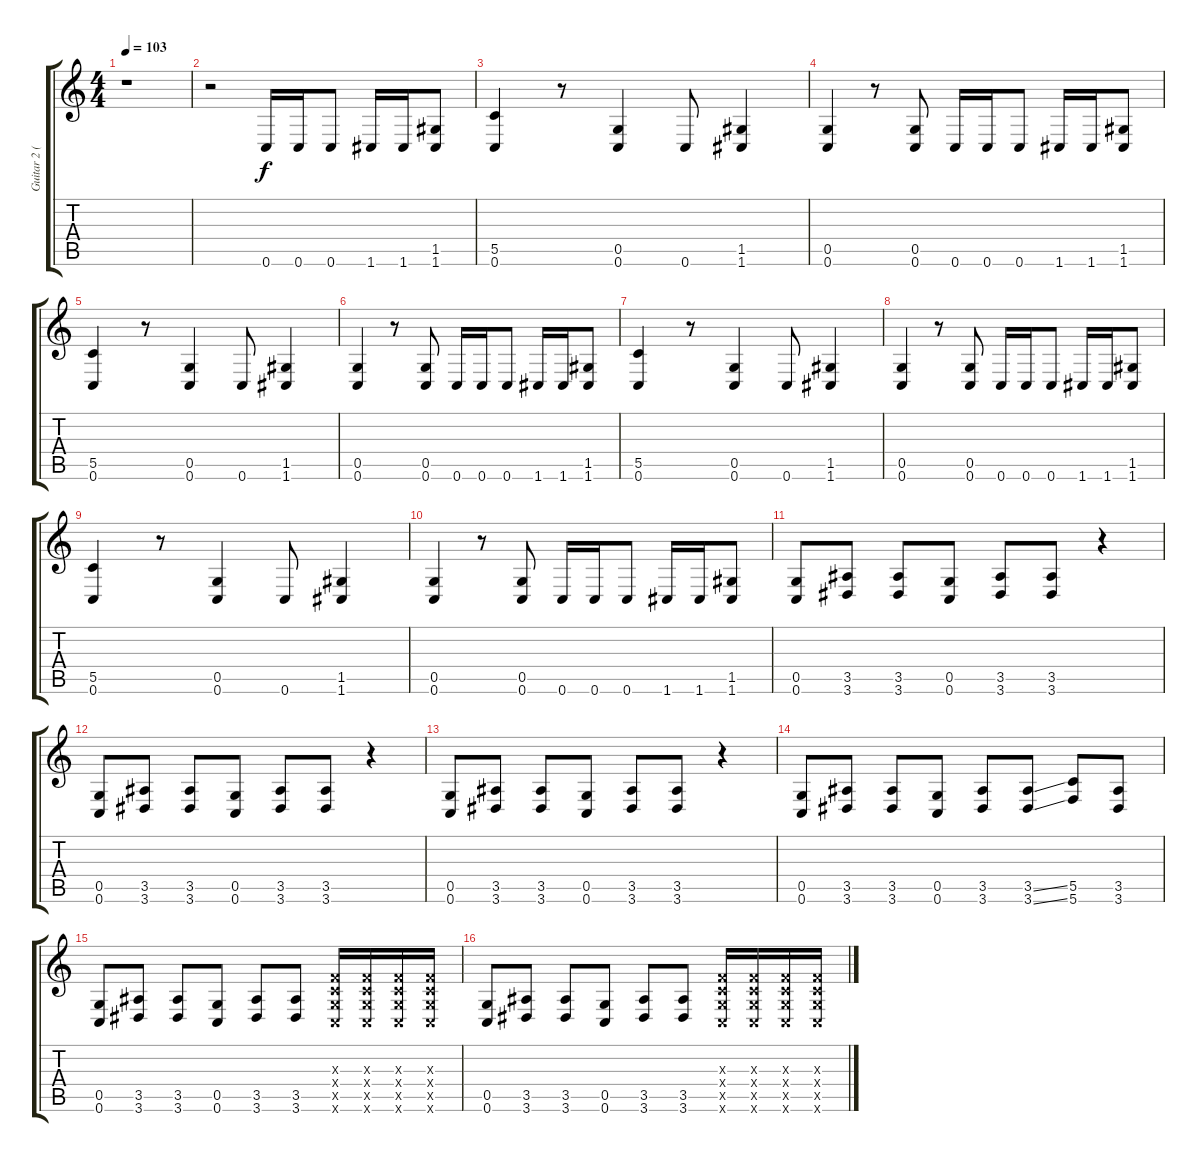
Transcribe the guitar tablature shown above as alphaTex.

\track ("Guitar 2 (James)" "Guitar 2 (") {instrument overdrivenguitar}
\staff {score tabs}
\tuning (D4 A3 F3 C3 G2 C2) {hide}
\ts (4 4)
\tempo 103
\clef g2
\ks c
r.1{dy f} |
r.2 0.6.16 0.6.16 0.6.8 1.6.16 1.6.16 (1.5 1.6).8 |
(5.5 0.6).4{volume 13} r.8 (0.5 0.6).4 0.6.8 (1.5 1.6).4 |
(0.5 0.6).4 r.8 (0.5 0.6).8 0.6.16 0.6.16 0.6.8 1.6.16 1.6.16 (1.5 1.6).8 |
(5.5 0.6).4 r.8 (0.5 0.6).4 0.6.8 (1.5 1.6).4 |
(0.5 0.6).4 r.8 (0.5 0.6).8 0.6.16 0.6.16 0.6.8 1.6.16 1.6.16 (1.5 1.6).8 |
(5.5 0.6).4 r.8 (0.5 0.6).4 0.6.8 (1.5 1.6).4 |
(0.5 0.6).4 r.8 (0.5 0.6).8 0.6.16 0.6.16 0.6.8 1.6.16 1.6.16 (1.5 1.6).8 |
(5.5 0.6).4 r.8 (0.5 0.6).4 0.6.8 (1.5 1.6).4 |
(0.5 0.6).4 r.8 (0.5 0.6).8 0.6.16 0.6.16 0.6.8 1.6.16 1.6.16 (1.5 1.6).8 |
(0.5 0.6).8{volume 16} (3.5 3.6).8 (3.5 3.6).8 (0.5 0.6).8 (3.5 3.6).8 (3.5 3.6).8 r.4 |
(0.5 0.6).8 (3.5 3.6).8 (3.5 3.6).8 (0.5 0.6).8 (3.5 3.6).8 (3.5 3.6).8 r.4 |
(0.5 0.6).8 (3.5 3.6).8 (3.5 3.6).8 (0.5 0.6).8 (3.5 3.6).8 (3.5 3.6).8 r.4 |
(0.5 0.6).8 (3.5 3.6).8 (3.5 3.6).8 (0.5 0.6).8 (3.5 3.6).8 (3.5{ss} 3.6{ss}).8 (5.5 5.6).8 (3.5 3.6).8 |
(0.5 0.6).8 (3.5 3.6).8 (3.5 3.6).8 (0.5 0.6).8 (3.5 3.6).8 (3.5 3.6).8 (0.3{x} 0.4{x} 0.5{x} 0.6{x}).16 (0.3{x} 0.4{x} 0.5{x} 0.6{x}).16 (0.3{x} 0.4{x} 0.5{x} 0.6{x}).16 (0.3{x} 0.4{x} 0.5{x} 0.6{x}).16 |
(0.5 0.6).8 (3.5 3.6).8 (3.5 3.6).8 (0.5 0.6).8 (3.5 3.6).8 (3.5 3.6).8 (0.3{x} 0.4{x} 0.5{x} 0.6{x}).16 (0.3{x} 0.4{x} 0.5{x} 0.6{x}).16 (0.3{x} 0.4{x} 0.5{x} 0.6{x}).16 (0.3{x} 0.4{x} 0.5{x} 0.6{x}).16
